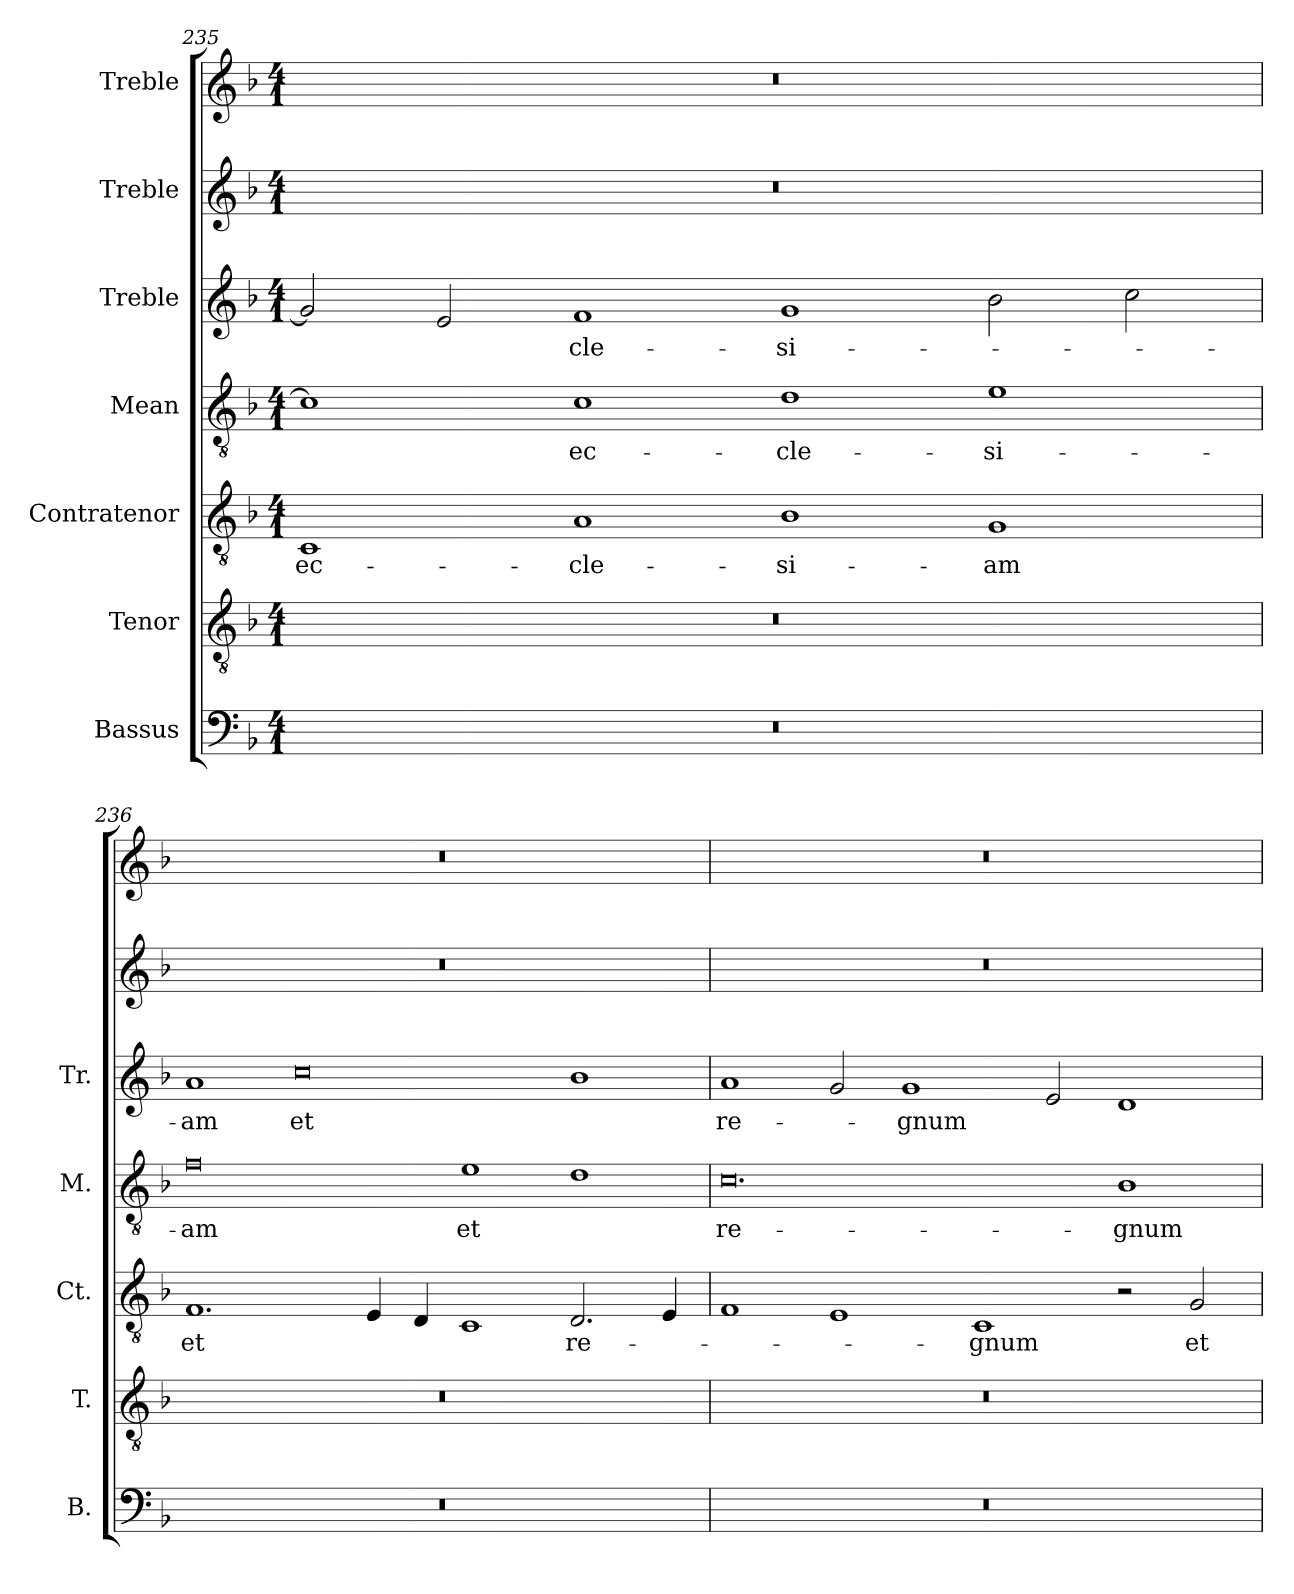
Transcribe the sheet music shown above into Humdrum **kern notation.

**kern	**kern	**kern	**text	**kern	**text	**kern	**text	**kern	**kern
*part7	*part6	*part5	*part5	*part4	*part4	*part3	*part3	*part2	*part1
*staff7	*staff6	*staff5	*staff5	*staff4	*staff4	*staff3	*staff3	*staff2	*staff1
*I"Bassus	*I"Tenor	*I"Contratenor	*	*I"Mean	*	*I"Treble	*	*I"Treble	*I"Treble
*I'B.	*I'T.	*I'Ct.	*	*I'M.	*	*I'Tr.	*	*	*
*clefF4	*clefGv2	*clefGv2	*	*clefGv2	*	*clefG2	*	*clefG2	*clefG2
*	*ITrd7c12	*ITrd7c12	*	*ITrd7c12	*	*	*	*	*
*k[b-]	*k[b-]	*k[b-]	*	*k[b-]	*	*k[b-]	*	*k[b-]	*k[b-]
*F:	*F:	*F:	*	*F:	*	*F:	*	*F:	*F:
*M4/1	*M4/1	*M4/1	*	*M4/1	*	*M4/1	*	*M4/1	*M4/1
=235	=235	=235	=235	=235	=235	=235	=235	=235	=235
!LO:N:vis=1	!LO:N:vis=1	!	!	!	!	!	!	!	!
!	!	!	!LO:LY:b:color=#000000	!	!	!	!	!LO:N:vis=1	!LO:N:vis=1
00r	00r	1CCi	ec-	1Ci]	.	2gi/]	.	00r	00r
.	.	.	.	.	.	2ei/	.	.	.
!	!	!	!LO:LY:b:color=#000000	!	!	!	!	!	!
!	!	!	!	!	!LO:LY:b:color=#000000	!	!	!	!
!	!	!	!	!	!	!	!LO:LY:b:color=#000000	!	!
.	.	1AAi	-cle-	1Ci	ec-	1fi	-cle-	.	.
!	!	!	!LO:LY:b:color=#000000	!	!	!	!	!	!
!	!	!	!	!	!LO:LY:b:color=#000000	!	!	!	!
!	!	!	!	!	!	!	!LO:LY:b:color=#000000	!	!
.	.	1BB-i	-si-	1Di	-cle-	1gi	-si-	.	.
!	!	!	!LO:LY:b:color=#000000	!	!	!	!	!	!
!	!	!	!	!	!LO:LY:b:color=#000000	!	!	!	!
.	.	1GGi	-am	1Ei	-si-	2b-i\	.	.	.
.	.	.	.	.	.	2cci\	.	.	.
!!LO:LB:g=z
=236	=236	=236	=236	=236	=236	=236	=236	=236	=236
!LO:N:vis=1	!LO:N:vis=1	!	!	!	!	!	!	!	!
!	!	!	!LO:LY:b:color=#000000	!	!	!	!	!	!
!	!	!	!	!	!LO:LY:b:color=#000000	!	!	!	!
!	!	!	!	!	!	!	!LO:LY:b:color=#000000	!LO:N:vis=1	!LO:N:vis=1
00r	00r	1.FFi	et	0Fi	-am	1ai	-am	00r	00r
!	!	!	!	!	!	!	!LO:LY:b:color=#000000	!	!
.	.	.	.	.	.	0cci	et	.	.
.	.	4EEi/	.	.	.	.	.	.	.
.	.	4DDi/	.	.	.	.	.	.	.
!	!	!	!	!	!LO:LY:b:color=#000000	!	!	!	!
.	.	1CCi	.	1Ei	et	.	.	.	.
!	!	!	!LO:LY:b:color=#000000	!	!	!	!	!	!
.	.	2.DDi/	re-	1Di	.	1b-i	.	.	.
.	.	4EEi/	.	.	.	.	.	.	.
=237	=237	=237	=237	=237	=237	=237	=237	=237	=237
!LO:N:vis=1	!LO:N:vis=1	!	!	!	!	!	!	!	!
!	!	!	!	!	!LO:LY:b:color=#000000	!	!	!	!
!	!	!	!	!	!	!	!LO:LY:b:color=#000000	!LO:N:vis=1	!LO:N:vis=1
00r	00r	1FFi	.	0.Ci	re-	1ai	re-	00r	00r
.	.	1EEi	.	.	.	2gi/	.	.	.
!	!	!	!	!	!	!	!LO:LY:b:color=#000000	!	!
.	.	.	.	.	.	1gi	-gnum	.	.
!	!	!	!LO:LY:b:color=#000000	!	!	!	!	!	!
.	.	1CCi	-gnum	.	.	.	.	.	.
.	.	.	.	.	.	2ei/	.	.	.
!	!	!	!	!	!LO:LY:b:color=#000000	!	!	!	!
.	.	2r	.	1BB-i	-gnum	1di	.	.	.
!	!	!	!LO:LY:b:color=#000000	!	!	!	!	!	!
.	.	2GGi/	et	.	.	.	.	.	.
=	=	=	=	=	=	=	=	=	=
*-	*-	*-	*-	*-	*-	*-	*-	*-	*-
